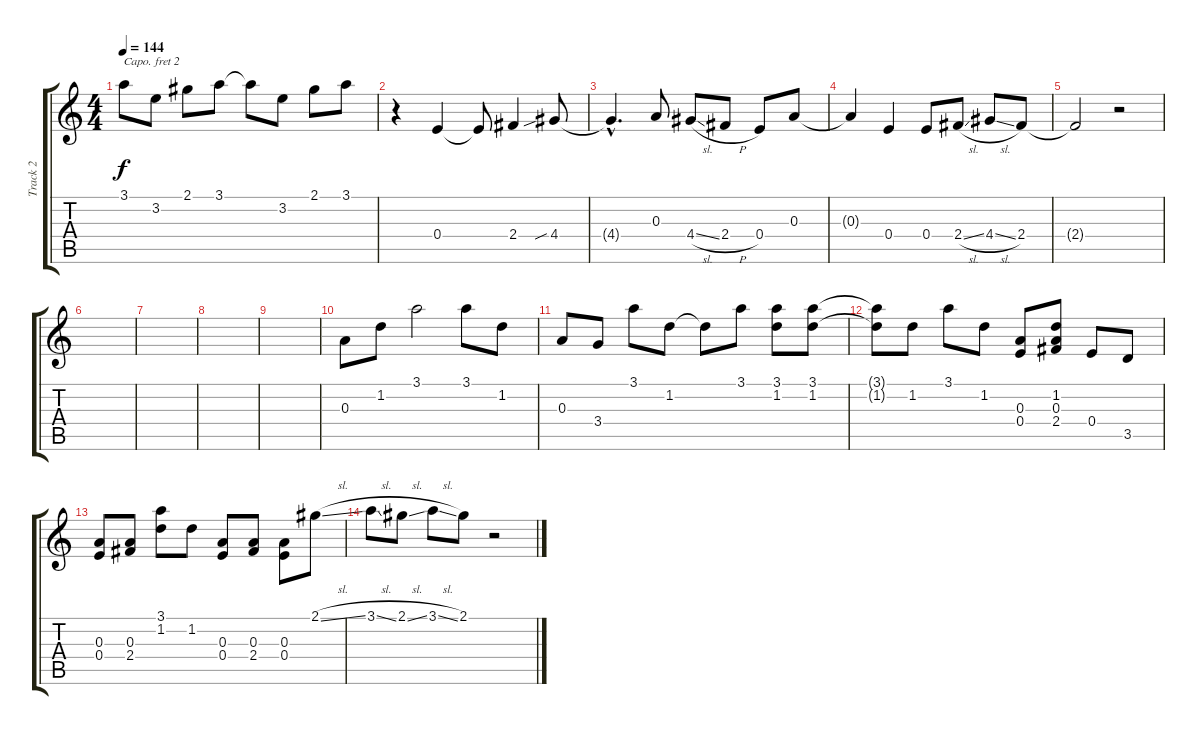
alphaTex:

\track ("Track 2" "Track 2") {instrument acousticguitarnylon}
\staff {score tabs}
\capo 2
\tuning (E4 B3 G3 D3 A2 E2) {hide}
\ts (4 4)
\tempo 144
\clef g2
\ks c
3.1{t}.8{dy f} 3.2.8 2.1.8 3.1.8 3.1{t}.8 3.2.8 2.1.8 3.1.8 |
r.4 0.4.4 0.4{t}.8 2.4.4 4.4{sib}.8 |
4.4{hac t}.4{d} 0.3.8 4.4{sl}.8 2.4{h}.8 0.4.8 0.3.8 |
0.3{t}.4 0.4.4 0.4.8 2.4{sl}.8 4.4{sl}.8 2.4.8 |
2.4{t}.2 r.2 |
|
|
|
|
0.3.8 1.2.8 3.1.2 3.1.8 1.2.8 |
0.3.8 3.4.8 3.1.8 1.2.8 1.2{t}.8 3.1.8 (3.1 1.2).8 (3.1 1.2).8 |
(3.1{t} 1.2{t}).8 1.2.8 3.1.8 1.2.8 (0.3 0.4).8 (1.2 0.3 2.4).8 0.4.8 3.5.8 |
(0.3 0.4).8 (0.3 2.4).8 (3.1 1.2).8 1.2.8 (0.3 0.4).8 (0.3 2.4).8 (0.3 0.4).8 2.1{sl}.8 |
3.1{sl}.8 2.1{sl}.8 3.1{sl}.8 2.1.8 r.2
